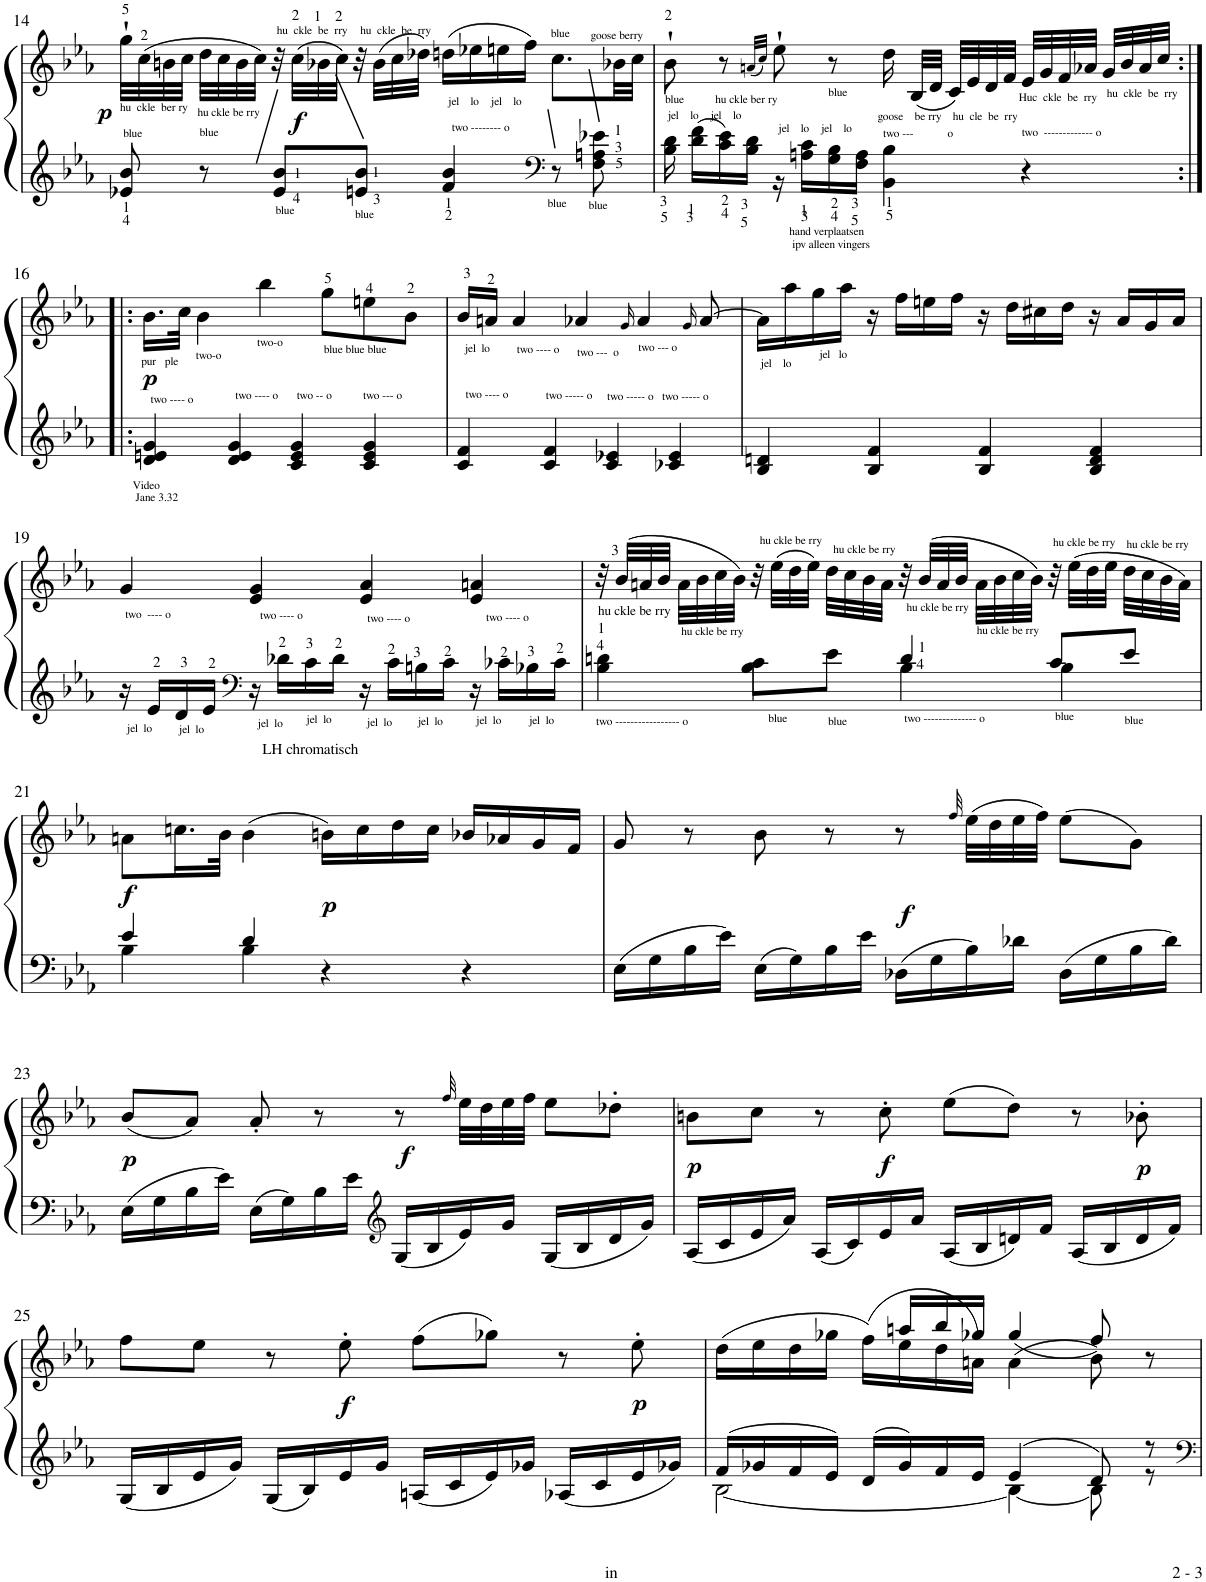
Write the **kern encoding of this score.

**kern	**kern	**dynam
*part1	*part1	*part1
*staff2	*staff1	*staff1/2
*I"Piano	*	*
*I'Pno.	*	*
!!LO:PB:g=z
*clefG2	*clefG2	*
*k[b-e-a-]	*k[b-e-a-]	*
*M4/4	*M4/4	*
*met(c)	*met(c)	*
=14	=14	=14
!LO:TX:a:t=blue	!	!
!LO:TX:a:t=hu  ckle  ber ry	!	!
!	!	!LO:DY:b
8e-X/ 8b-/	32gg`\LLL	p
.	(>32cc\	.
.	32bn\	.
.	32cc\JJJ	.
!	!LO:TX:b:t=hu ckle be rry	!
!LO:TX:a:t=blue	!	!
8r	32dd\LLL	.
.	32cc\	.
.	32b\	.
.	32cc\JJJ)	.
!LO:TX:b:t=blue	!	!
8e-/ 8b-/L	32r	.
!	!LO:TX:a:t=hu  ckle  be  rry	!
!	!	!LO:DY:b
.	(>32cc\LLL	f
.	32b-X\	.
.	32cc\JJJ)	.
!	!LO:TX:a:t=hu  ckle  be  rry	!
!LO:TX:b:t=blue	!	!
8en/ 8b-/J	32r	.
.	(32b-\LLL	.
.	32cc\	.
.	32dd-X\JJJ)	.
!	!LO:TX:b:t=jel    lo    jel    lo	!
!LO:TX:a:t=two -------- o	!	!
4f/ 4b-/	(16ddn\LL	.
.	16ee-X\	.
.	16een\	.
.	16ff\JJ)	.
*clefF4	*	*
!	!LO:TX:a:t=blue	!
!LO:TX:b:t=blue	!	!
!LO:TX:a:t=goose berry	!	!
8r	8.cc\L	.
!LO:TX:b:t=blue	!	!
8F\ 8An\ 8e-X\	.	.
.	32b-X\LL	.
.	32cc\JJJ	.
=15	=15	=15
*^	*	*
!	!	!LO:TX:b:t=blue           hu ckle ber ry	!
!LO:TX:a:t=jel    lo    jel    lo	!	!	!
16ryy	16B-\ 16d\	8b-`\	.
16d\ 16f\LL	8.ryy	.	.
16c\ 16e-\	.	8r	.
16B-\ 16d\JJ	.	.	.
.	.	(<32qan/LLL	.
.	.	32qcc/JJJ)	.
!LO:TX:a:t=jel    lo    jel    lo	!	!	!
16ryy	16r	8ee-`\	.
!LO:TX:b:t=hand verplaatsen	!	!	!
!LO:TX:b:t=ipv alleen vingers	!	!	!
16An\ 16c\LL	2ryy	.	.
!	!	!LO:TX:b:t=blue	!
16G\ 16B-\	.	8r	.
16F\ 16A\JJ	.	.	.
!	!	!LO:TX:b:t=goose    be rry    hu  cle  be  rry	!
!LO:TX:a:t=two ---            o	!	!	!
4BB-\ 4B-\	.	16dd\	.
.	.	(<32B-/LLL	.
.	.	32d/JJJ	.
.	.	32c/LLL)	.
.	.	32e-/	.
.	.	32d/	.
.	.	32f/JJJ	.
!	!	!LO:TX:b:t=Huc  ckle  be  rry	!
!LO:TX:a:t=two  ------------- o	!	!	!
4r	.	32e-/LLL	.
.	.	32g/	.
.	8.ryy	32f/	.
.	.	32a-X/JJJ	.
!	!	!LO:TX:b:t=hu  ckle  be  rry	!
.	.	32g/LLL	.
.	.	32b-/	.
.	.	32a-/	.
.	.	32cc/JJJ	.
*v	*v	*	*
!!LO:LB:g=z
=16:|!|:	=16:|!|:	=16:|!|:
!	!LO:TX:b:t=pur   ple	!
!LO:TX:a:t=two ---- o	!	!
!LO:TX:b:t=Video	!	!
!LO:TX:b:t=Jane 3.32	!	!
!	!	!LO:DY:b
4d/ 4en/ 4g/	16.b-\LL	p
.	32cc\JJk	.
!	!LO:TX:b:t=two-o	!
.	4b-\	.
!LO:TX:a:t=two ---- o	!	!
4d/ 4e/ 4g/	.	.
!	!LO:TX:b:t=two-o	!
.	4bb-\	.
!LO:TX:a:t=two -- o	!	!
4c/ 4e/ 4g/	.	.
!	!LO:TX:b:t=blue blue blue	!
.	8gg\L	.
!LO:TX:a:t=two --- o	!	!
4c/ 4e/ 4g/	8een\	.
.	8b-\J	.
=17	=17	=17
!	!LO:TX:b:t=jel  lo	!
!LO:TX:a:t=two ---- o	!	!
4c/ 4f/	16b-/LL	.
.	16an/JJ	.
!	!LO:TX:b:t=two ---- o	!
.	4a/	.
!LO:TX:a:t=two ----- o	!	!
4c/ 4f/	.	.
!	!LO:TX:b:t=two ---  o	!
.	4a-X/	.
!LO:TX:a:t=two ----- o	!	!
4c/ 4e-X/	.	.
.	16qg/	.
!	!LO:TX:b:t=two --- o	!
.	4a-/	.
!LO:TX:a:t=two ----- o	!	!
4c-X/ 4e-/	.	.
.	16qg/	.
.	[8a-/	.
=18	=18	=18
!	!LO:TX:b:t=jel    lo	!
4B-/ 4dn/	16a-\LL]	.
.	16aa-\	.
!	!LO:TX:b:t=jel   lo	!
.	16gg\	.
.	16aa-\JJ	.
4B-/ 4f/	16r	.
.	16ff\LL	.
.	16een\	.
.	16ff\JJ	.
4B-/ 4f/	16r	.
.	16dd\LL	.
.	16cc#X\	.
.	16dd\JJ	.
4B-/ 4d/ 4f/	16r	.
.	16a-/LL	.
.	16g/	.
.	16a-/JJ	.
!!LO:LB:g=z
=19	=19	=19
!	!LO:TX:b:t=two  ---- o	!
!LO:TX:b:t=jel  lo	!	!
16r	4g/	.
16e-/LL	.	.
!LO:TX:b:t=jel  lo	!	!
16d/	.	.
16e-/JJ	.	.
*clefF4	*	*
!	!LO:TX:b:t=two ---- o	!
!LO:TX:b:t=jel  lo	!	!
16r	4e-/ 4g/	.
!LO:TX:b:t=LH chromatisch	!	!
16d-X\LL	.	.
!LO:TX:b:t=jel  lo	!	!
16c\	.	.
16d-\JJ	.	.
!	!LO:TX:b:t=two ---- o	!
!LO:TX:b:t=jel  lo	!	!
16r	4e-/ 4a-/	.
16c\LL	.	.
!LO:TX:b:t=jel  lo	!	!
16Bn\	.	.
16c\JJ	.	.
!	!LO:TX:b:t=two ---- o	!
!LO:TX:b:t=jel  lo	!	!
16r	4e-/ 4an/	.
16c-X\LL	.	.
!LO:TX:b:t=jel  lo	!	!
16B-X\	.	.
16c-\JJ	.	.
=20	=20	=20
*^	*	*
!	!	!LO:TX:b:t=hu ckle be rry	!
!LO:TX:b:t=blue	!	!	!
!LO:TX:b:t=two ----------------- o	!	!	!
4B-\ 4dn\	4ryy	32r	.
.	.	(32b-/LLL	.
.	.	32an/	.
.	.	32b-/JJJ	.
!	!	!LO:TX:b:t=hu ckle be rry	!
.	.	32a\LLL	.
.	.	32b-\	.
.	.	32cc\	.
.	.	32b-\JJJ)	.
!	!	!LO:TX:a:t=hu ckle be rry	!
4B-\	8c\L	32r	.
.	.	(32ee-\LLL	.
.	.	32dd\	.
.	.	32ee-\JJJ)	.
!	!	!LO:TX:a:t=hu ckle be rry	!
!	!LO:TX:b:t=blue	!	!
.	8e-\J	32dd\LLL	.
.	.	32cc\	.
.	.	32b-\	.
.	.	32a\JJJ	.
!	!	!LO:TX:b:t=hu ckle be rry	!
!LO:TX:b:t=two -------------- o	!	!	!
4B-\	4d/	32r	.
.	.	(32b-/LLL	.
.	.	32a/	.
.	.	32b-/JJJ	.
!	!	!LO:TX:b:t=hu ckle be rry	!
.	.	32a\LLL	.
.	.	32b-\	.
.	.	32cc\	.
.	.	32b-\JJJ)	.
!	!	!LO:TX:a:t=hu ckle be rry	!
!LO:TX:b:t=blue	!	!	!
4B-\	8c/L	32r	.
.	.	(32ee-\LLL	.
.	.	32dd\	.
.	.	32ee-\JJJ	.
!	!	!LO:TX:a:t=hu ckle be rry	!
!	!LO:TX:b:t=blue	!	!
.	8e-/J	32dd\LLL	.
.	.	32cc\	.
.	.	32b-\	.
.	.	32a\JJJ)	.
!!LO:LB:g=z
=21	=21	=21	=21
!	!	!	!LO:DY:b
4B-\	4e-/	8an\L	f
.	.	16.ccn\L	.
.	.	32b-\JJk	.
4B-\	4d/	(4b-\	.
!	!	!	!LO:DY:b
4r	2ryy	16bn\LL)	p
.	.	16cc\	.
.	.	16dd\	.
.	.	16cc\JJ	.
4r	.	16b-X/LL	.
.	.	16a-X/	.
.	.	16g/	.
.	.	16f/JJ	.
*v	*v	*	*
=22	=22	=22
16E-\LL	8g/	.
16G\	.	.
16B-\	8r	.
16e-\JJ	.	.
16E-\LL	8b-\	.
16G\	.	.
16B-\	8r	.
16e-\JJ	.	.
!	!	!LO:DY:a=2
16D-X\LL	8r	f
16G\	.	.
.	32qff/	.
16B-\	(32ee-\LLL	.
.	32dd\	.
16d-X\JJ	32ee-\	.
.	32ff\JJJ)	.
16D-\LL	(8ee-\L	.
16G\	.	.
16B-\	8g\J)	.
16d-\JJ	.	.
!!LO:LB:g=z
=23	=23	=23
!	!	!LO:DY:b
16E-\LL	(8b-/L	p
16G\	.	.
16B-\	8a-/J)	.
16e-\JJ	.	.
16E-\LL	8a-'/	.
16G\	.	.
16B-\	8r	.
16e-\JJ	.	.
*clefG2	*	*
!	!	!LO:DY:a=2
16G/LL	8r	f
16B-/	.	.
.	32qff/	.
16e-/	32ee-\LLL	.
.	32dd\	.
16g/JJ	32ee-\	.
.	32ff\JJJ	.
16G/LL	8ee-\L	.
16B-/	.	.
16d/	8dd-X'\J	.
16g/JJ	.	.
=24	=24	=24
!	!	!LO:DY:b
16A-/LL	8bn\L	p
16c/	.	.
16e-/	8cc\J	.
16a-/JJ	.	.
16A-/LL	8r	.
16c/	.	.
!	!	!LO:DY:b
16e-/	8cc'\	f
16a-/JJ	.	.
16A-/LL	(8ee-\L	.
16B-/	.	.
16dn/	8dd\J)	.
16f/JJ	.	.
16A-/LL	8r	.
16B-/	.	.
!	!	!LO:DY:b
16d/	8b-X'\	p
16f/JJ	.	.
!!LO:LB:g=z
=25	=25	=25
16G/LL	8ff\L	.
16B-/	.	.
16e-/	8ee-\J	.
16g/JJ	.	.
16G/LL	8r	.
16B-/	.	.
!	!	!LO:DY:b
16e-/	8ee-'\	f
16g/JJ	.	.
16An/LL	(8ff\L	.
16c/	.	.
16e-/	8gg-X\J)	.
16g-X/JJ	.	.
16A-X/LL	8r	.
16c/	.	.
!	!	!LO:DY:b
16e-/	8ee-'\	p
16g-X/JJ	.	.
=26	=26	=26
*^	*^	*
16f/LL	[2B-\	(16dd\LL	16ryy	.
*	*	*v	*v	*
16g-X/	.	16ee-\	.
16f/	.	16dd\	.
16e-/JJ	.	16gg-X\JJ	.
16d/LL	.	(>16ff\LL)	.
*	*	*^	*
16g-/	.	16ee-\	16aan/LL	.
16f/	.	16dd\	16bb-/	.
16e-/JJ	.	16an\JJ)	16gg-X/JJ	.
4e-/	4B-\_	(4a\	(4gg-/	.
8d/	8B-\]	8b-\)	8ff/)	.
8r	8r	8r	8ryy	.
*v	*v	*	*	*
*	*v	*v	*
=	=	=
*-	*-	*-
